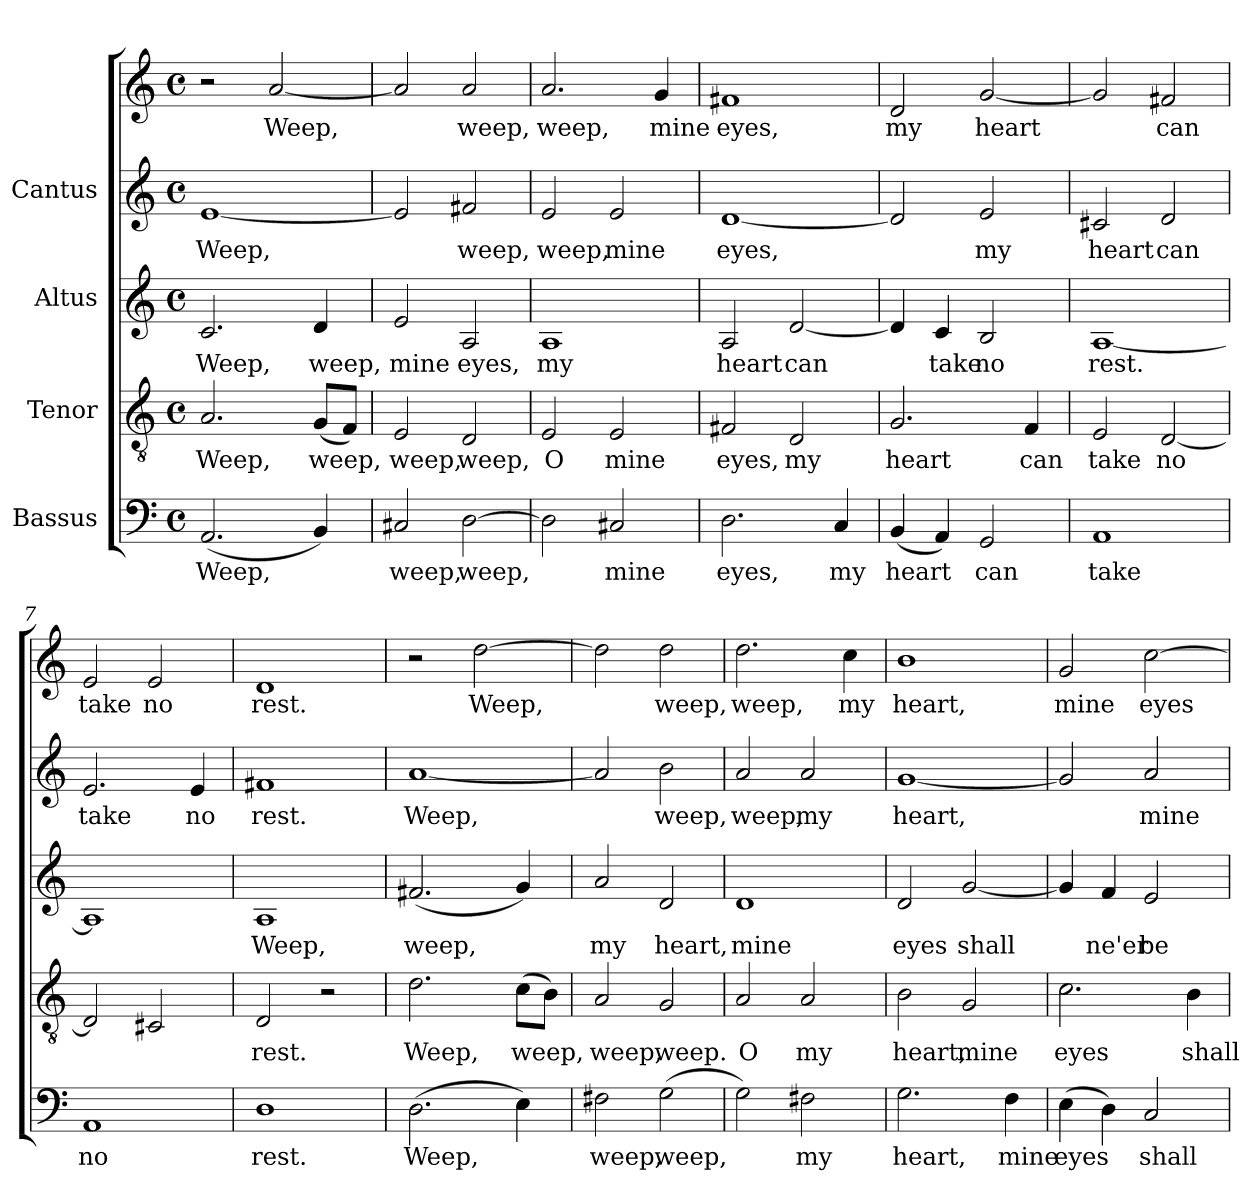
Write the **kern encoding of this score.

**kern	**text	**kern	**text	**kern	**text	**kern	**text	**kern	**text
*part4	*part4	*part3	*part3	*part2	*part2	*part1	*part1	*part1	*part1
*staff5	*staff5	*staff4	*staff4	*staff3	*staff3	*staff2	*staff2	*staff1	*staff1
*I"Bassus	*	*I"Tenor	*	*I"Altus	*	*I"Cantus	*	*	*
!!LO:PB:g=z
*stria5	*	*stria5	*	*stria5	*	*stria5	*	*stria5	*
*clefF4	*	*clefGv2	*	*clefG2	*	*clefG2	*	*clefG2	*
*M4/4	*	*M4/4	*	*M4/4	*	*M4/4	*	*M4/4	*
*met(c)	*	*met(c)	*	*met(c)	*	*met(c)	*	*met(c)	*
*MM132	*	*MM132	*	*MM132	*	*MM132	*	*MM132	*
=1	=1	=1	=1	=1	=1	=1	=1	=1	=1
!	!LO:LY:b:cj	!	!LO:LY:b:cj	!	!LO:LY:b:cj	!	!LO:LY:b:cj	!	!
(<2.AA/	Weep,	2.A/	Weep,	2.c/	Weep,	[<1e	Weep,	2r	.
!	!	!	!	!	!	!	!	!	!LO:LY:b:cj
.	.	.	.	.	.	.	.	[<2a/	Weep,
!	!LO:LY:b:cj	!	!LO:LY:b:cj	!	!LO:LY:b:cj	!	!	!	!
4BB/)	.	(<8G/L	weep,	4d/	weep,	.	.	.	.
!	!	!	!LO:LY:b:cj	!	!	!	!	!	!
.	.	8F/J)	.	.	.	.	.	.	.
=2	=2	=2	=2	=2	=2	=2	=2	=2	=2
!	!LO:LY:b:cj	!	!LO:LY:b:cj	!	!LO:LY:b:cj	!	!LO:LY:b:cj	!	!LO:LY:b:cj
2C#X/	weep,	2E/	weep,	2e/	mine	2e/]	.	2a/]	.
!	!LO:LY:b:cj	!	!LO:LY:b:cj	!	!LO:LY:b:cj	!	!LO:LY:b:cj	!	!LO:LY:b:cj
[>2D\	weep,	2D/	weep,	2A/	eyes,	2f#X/	weep,	2a/	weep,
=3	=3	=3	=3	=3	=3	=3	=3	=3	=3
!	!LO:LY:b:cj	!	!LO:LY:b:cj	!	!LO:LY:b:cj	!	!LO:LY:b:cj	!	!LO:LY:b:cj
2D\]	.	2E/	O	1A	my	2e/	weep,	2.a/	weep,
!	!LO:LY:b:cj	!	!LO:LY:b:cj	!	!	!	!LO:LY:b:cj	!	!
2C#X/	mine	2E/	mine	.	.	2e/	mine	.	.
!	!	!	!	!	!	!	!	!	!LO:LY:b:cj
.	.	.	.	.	.	.	.	4g/	mine
=4	=4	=4	=4	=4	=4	=4	=4	=4	=4
!	!LO:LY:b:cj	!	!LO:LY:b:cj	!	!LO:LY:b:cj	!	!LO:LY:b:cj	!	!LO:LY:b:cj
2.D\	eyes,	2F#X/	eyes,	2A/	heart	[<1d	eyes,	1f#X	eyes,
!	!	!	!LO:LY:b:cj	!	!LO:LY:b:cj	!	!	!	!
.	.	2D/	my	[<2d/	can	.	.	.	.
!	!LO:LY:b:cj	!	!	!	!	!	!	!	!
4C/	my	.	.	.	.	.	.	.	.
=5	=5	=5	=5	=5	=5	=5	=5	=5	=5
!	!LO:LY:b:cj	!	!LO:LY:b:cj	!	!LO:LY:b:cj	!	!LO:LY:b:cj	!	!LO:LY:b:cj
(<4BB/	heart	2.G/	heart	4d/]	.	2d/]	.	2d/	my
!	!LO:LY:b:cj	!	!	!	!LO:LY:b:cj	!	!	!	!
4AA/)	.	.	.	4c/	take	.	.	.	.
!	!LO:LY:b:cj	!	!	!	!LO:LY:b:cj	!	!LO:LY:b:cj	!	!LO:LY:b:cj
2GG/	can	.	.	2B/	no	2e/	my	[<2g/	heart
!	!	!	!LO:LY:b:cj	!	!	!	!	!	!
.	.	4F/	can	.	.	.	.	.	.
!!LO:LB:g=z
=6	=6	=6	=6	=6	=6	=6	=6	=6	=6
!	!LO:LY:b:cj	!	!LO:LY:b:cj	!	!LO:LY:b:cj	!	!LO:LY:b:cj	!	!LO:LY:b:cj
1AA	take	2E/	take	[<1A	rest.	2c#X/	heart	2g/]	.
!	!	!	!LO:LY:b:cj	!	!	!	!LO:LY:b:cj	!	!LO:LY:b:cj
.	.	[<2D/	no	.	.	2d/	can	2f#X/	can
=7	=7	=7	=7	=7	=7	=7	=7	=7	=7
!	!LO:LY:b:cj	!	!	!	!	!	!LO:LY:b:cj	!	!LO:LY:b:cj
1AA	no	2D/]	.	1A]	.	2.e/	take	2e/	take
!	!	!	!	!	!	!	!	!	!LO:LY:b:cj
.	.	2C#X/	.	.	.	.	.	2e/	no
!	!	!	!	!	!	!	!LO:LY:b:cj	!	!
.	.	.	.	.	.	4e/	no	.	.
=8	=8	=8	=8	=8	=8	=8	=8	=8	=8
!	!LO:LY:b:cj	!	!LO:LY:b:cj	!	!LO:LY:b:cj	!	!LO:LY:b:cj	!	!LO:LY:b:cj
1D	rest.	2D/	rest.	1A	Weep,	1f#X	rest.	1d	rest.
.	.	2r	.	.	.	.	.	.	.
=9	=9	=9	=9	=9	=9	=9	=9	=9	=9
!	!LO:LY:b:cj	!	!LO:LY:b:cj	!	!LO:LY:b:cj	!	!LO:LY:b:cj	!	!
(>2.D\	Weep,	2.d\	Weep,	(<2.f#X/	weep,	[<1a	Weep,	2r	.
!	!	!	!	!	!	!	!	!	!LO:LY:b:cj
.	.	.	.	.	.	.	.	[>2dd\	Weep,
!	!LO:LY:b:cj	!	!LO:LY:b:cj	!	!LO:LY:b:cj	!	!	!	!
4E\)	.	(>8c\L	weep,	4g/)	.	.	.	.	.
!	!	!	!LO:LY:b:cj	!	!	!	!	!	!
.	.	8B\J)	.	.	.	.	.	.	.
=10	=10	=10	=10	=10	=10	=10	=10	=10	=10
!	!LO:LY:b:cj	!	!LO:LY:b:cj	!	!LO:LY:b:cj	!	!LO:LY:b:cj	!	!LO:LY:b:cj
2F#X\	weep,	2A/	weep,	2a/	my	2a/]	.	2dd\]	.
!	!LO:LY:b:cj	!	!LO:LY:b:cj	!	!LO:LY:b:cj	!	!LO:LY:b:cj	!	!LO:LY:b:cj
(>2G\	weep,	2G/	weep.	2d/	heart,	2b\	weep,	2dd\	weep,
=11	=11	=11	=11	=11	=11	=11	=11	=11	=11
!	!LO:LY:b:cj	!	!LO:LY:b:cj	!	!LO:LY:b:cj	!	!LO:LY:b:cj	!	!LO:LY:b:cj
2G\)	.	2A/	O	1d	mine	2a/	weep,	2.dd\	weep,
!	!LO:LY:b:cj	!	!LO:LY:b:cj	!	!	!	!LO:LY:b:cj	!	!
2F#X\	my	2A/	my	.	.	2a/	my	.	.
!	!	!	!	!	!	!	!	!	!LO:LY:b:cj
.	.	.	.	.	.	.	.	4cc\	my
!!LO:PB:g=z
=12	=12	=12	=12	=12	=12	=12	=12	=12	=12
!	!LO:LY:b:cj	!	!LO:LY:b:cj	!	!LO:LY:b:cj	!	!LO:LY:b:cj	!	!LO:LY:b:cj
2.G\	heart,	2B\	heart,	2d/	eyes	[<1g	heart,	1b	heart,
!	!	!	!LO:LY:b:cj	!	!LO:LY:b:cj	!	!	!	!
.	.	2G/	mine	[<2g/	shall	.	.	.	.
!	!LO:LY:b:cj	!	!	!	!	!	!	!	!
4F\	mine	.	.	.	.	.	.	.	.
=13	=13	=13	=13	=13	=13	=13	=13	=13	=13
!	!LO:LY:b:cj	!	!LO:LY:b:cj	!	!LO:LY:b:cj	!	!LO:LY:b:cj	!	!LO:LY:b:cj
(>4E\	eyes	2.c\	eyes	4g/]	.	2g/]	.	2g/	mine
!	!LO:LY:b:cj	!	!	!	!LO:LY:b:cj	!	!	!	!
4D\)	.	.	.	4f/	ne'er	.	.	.	.
!	!LO:LY:b:cj	!	!	!	!LO:LY:b:cj	!	!LO:LY:b:cj	!	!LO:LY:b:cj
2C/	shall	.	.	2e/	be	2a/	mine	[>2cc\	eyes
!	!	!	!LO:LY:b:cj	!	!	!	!	!	!
.	.	4B\	shall	.	.	.	.	.	.
=	=	=	=	=	=	=	=	=	=
*-	*-	*-	*-	*-	*-	*-	*-	*-	*-
